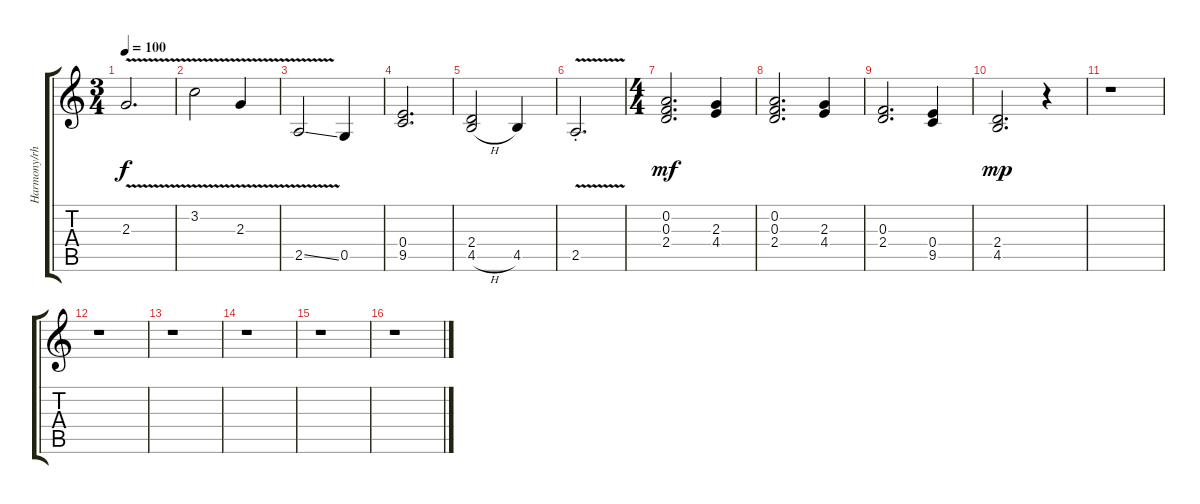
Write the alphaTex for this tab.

\track ("Harmony/rhythm guitar" "Harmony/rh") {instrument electricguitarjazz}
\staff {score tabs}
\tuning (D4 A3 F3 C3 G2 C2) {hide}
\ts (3 4)
\tempo 100
\clef g2
\ks c
2.3{v}.2{d dy f} |
3.2{v}.2 2.3{v}.4 |
2.5{v ss}.2 0.5.4 |
(0.4 9.5).2{d} |
(2.4 4.5{h}).2 4.5.4 |
2.5{v st}.2{d} |
\ts (4 4)
(0.2 0.3 2.4).2{d dy mf} (2.3 4.4).4 |
(0.2 0.3 2.4).2{d} (2.3 4.4).4 |
(0.3 2.4).2{d} (0.4 9.5).4 |
(2.4 4.5).2{d dy mp} r.4 |
r.1 |
r.1 |
r.1 |
r.1 |
r.1 |
r.1
